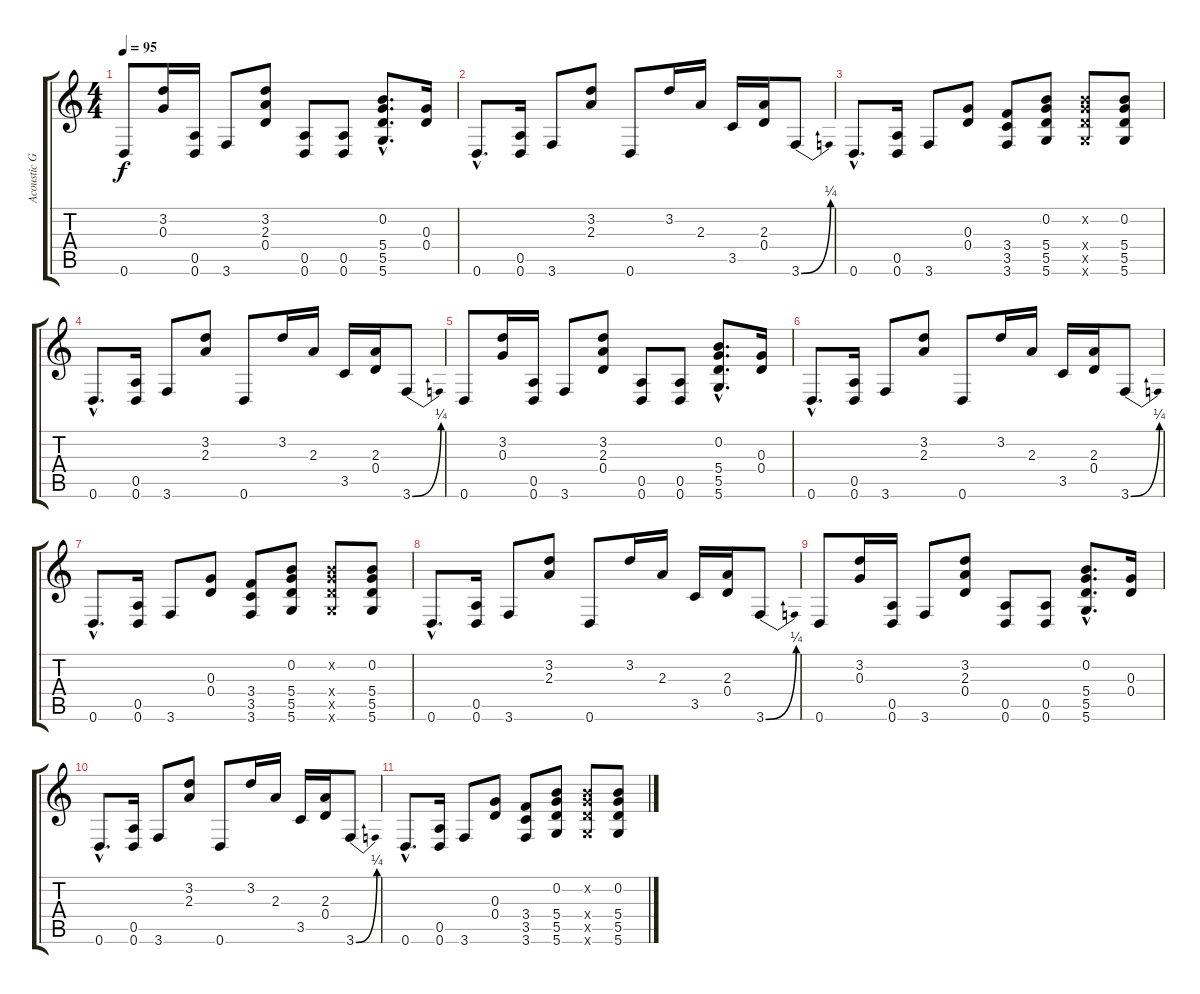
\track ("Acoustic Guitar" "Acoustic G") {instrument acousticguitarsteel}
\staff {score tabs}
\tuning (E4 B3 G3 D3 A2 D2) {hide}
\ts (4 4)
\tempo 95
\clef g2
\ks c
0.6.8{dy f} (3.2 0.3).16 (0.5 0.6).16 3.6.8 (3.2 2.3 0.4).8 (0.5 0.6).8 (0.5 0.6).8 (0.2{hac} 5.4{hac} 5.5{hac} 5.6{hac}).8{d} (0.3 0.4).16 |
0.6{hac}.8{d} (0.5 0.6).16 3.6.8 (3.2 2.3).8 0.6.8 3.2.16 2.3.16 3.5.16 (2.3 0.4).16 3.6{be (bend 0 0 60 1)}.8 |
0.6{hac}.8{d} (0.5 0.6).16 3.6.8 (0.3 0.4).8 (3.4 3.5 3.6).8 (0.2 5.4 5.5 5.6).8 (0.2{x} 5.4{x} 5.5{x} 5.6{x}).8 (0.2 5.4 5.5 5.6).8 |
0.6{hac}.8{d} (0.5 0.6).16 3.6.8 (3.2 2.3).8 0.6.8 3.2.16 2.3.16 3.5.16 (2.3 0.4).16 3.6{be (bend 0 0 60 1)}.8 |
0.6.8 (3.2 0.3).16 (0.5 0.6).16 3.6.8 (3.2 2.3 0.4).8 (0.5 0.6).8 (0.5 0.6).8 (0.2{hac} 5.4{hac} 5.5{hac} 5.6{hac}).8{d} (0.3 0.4).16 |
0.6{hac}.8{d} (0.5 0.6).16 3.6.8 (3.2 2.3).8 0.6.8 3.2.16 2.3.16 3.5.16 (2.3 0.4).16 3.6{be (bend 0 0 60 1)}.8 |
0.6{hac}.8{d} (0.5 0.6).16 3.6.8 (0.3 0.4).8 (3.4 3.5 3.6).8 (0.2 5.4 5.5 5.6).8 (0.2{x} 5.4{x} 5.5{x} 5.6{x}).8 (0.2 5.4 5.5 5.6).8 |
0.6{hac}.8{d} (0.5 0.6).16 3.6.8 (3.2 2.3).8 0.6.8 3.2.16 2.3.16 3.5.16 (2.3 0.4).16 3.6{be (bend 0 0 60 1)}.8 |
0.6.8 (3.2 0.3).16 (0.5 0.6).16 3.6.8 (3.2 2.3 0.4).8 (0.5 0.6).8 (0.5 0.6).8 (0.2{hac} 5.4{hac} 5.5{hac} 5.6{hac}).8{d} (0.3 0.4).16 |
0.6{hac}.8{d} (0.5 0.6).16 3.6.8 (3.2 2.3).8 0.6.8 3.2.16 2.3.16 3.5.16 (2.3 0.4).16 3.6{be (bend 0 0 60 1)}.8 |
0.6{hac}.8{d} (0.5 0.6).16 3.6.8 (0.3 0.4).8 (3.4 3.5 3.6).8 (0.2 5.4 5.5 5.6).8 (0.2{x} 5.4{x} 5.5{x} 5.6{x}).8 (0.2 5.4 5.5 5.6).8
